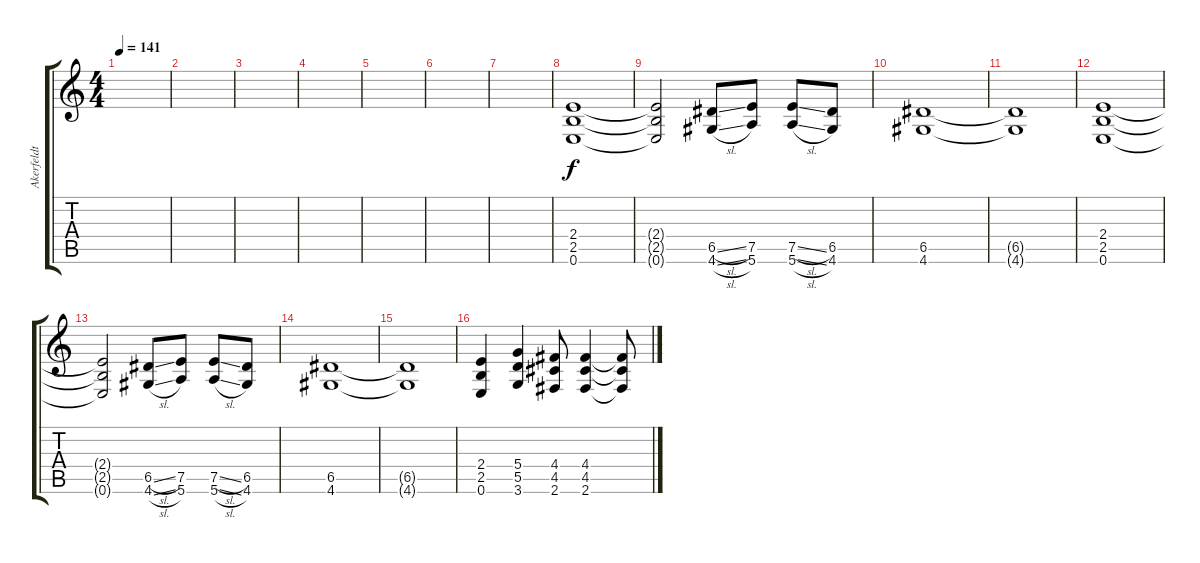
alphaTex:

\track ("Akerfeldt" "Akerfeldt") {instrument overdrivenguitar}
\staff {score tabs}
\tuning (E4 B3 G3 D3 A2 E2) {hide}
\ts (4 4)
\tempo 141
\clef g2
\ks c
|
|
|
|
|
|
|
(2.4 2.5 0.6).1 |
(2.4{t} 2.5{t} 0.6{t}).2 (6.5{sl} 4.6{sl}).8 (7.5 5.6).8 (7.5{sl} 5.6{sl}).8 (6.5 4.6).8 |
(6.5 4.6).1 |
(6.5{t} 4.6{t}).1 |
(2.4 2.5 0.6).1 |
(2.4{t} 2.5{t} 0.6{t}).2 (6.5{sl} 4.6{sl}).8 (7.5 5.6).8 (7.5{sl} 5.6{sl}).8 (6.5 4.6).8 |
(6.5 4.6).1 |
(6.5{t} 4.6{t}).1 |
(2.4 2.5 0.6).4 (5.4 5.5 3.6).4 (4.4 4.5 2.6).8 (4.4 4.5 2.6).4 (4.4{t} 4.5{t} 2.6{t}).8
